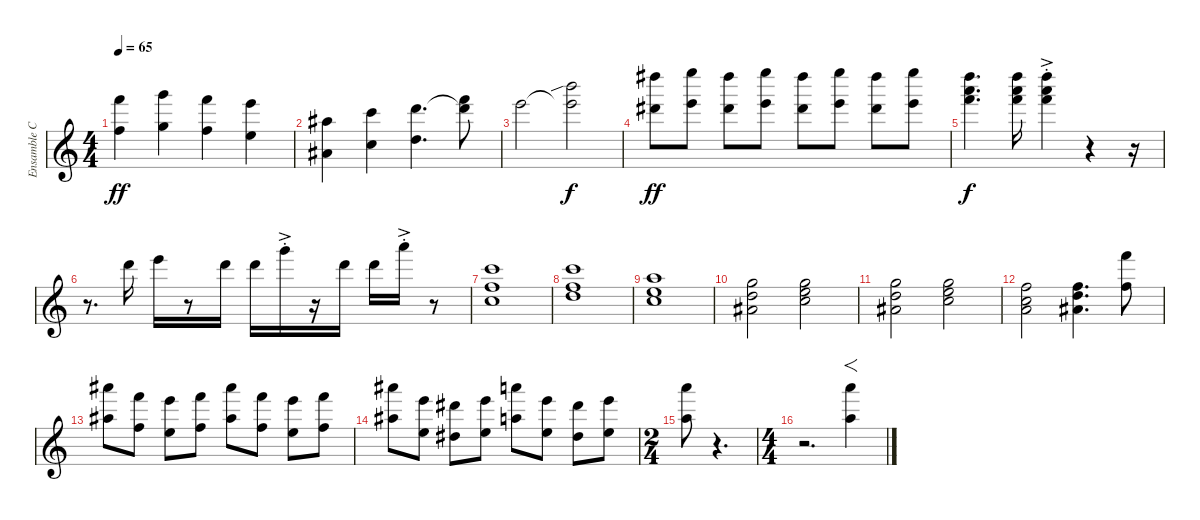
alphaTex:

\track ("Ensamble Cuerdas" "Ensamble C") {instrument stringensemble1}
\staff {score}
\tuning (E4 B3 G3 D3 A2 E2) {hide}
\ts (4 4)
\tempo 65
\clef g2
\ks c
(30.2 32.5).4{dy ff} (32.2 29.4).4 (30.2 32.5).4 (29.2 31.5).4 |
(32.4 30.6).4 (29.3 32.6).4 (31.3 29.5).4{d} (30.2 31.3{t}).8 |
29.2.2 (31.1{sib} 29.2{t}).2{dy f} |
(35.1 32.3).8{dy ff} (36.1 33.3).8 (35.1 32.3).8 (36.1 33.3).8 (35.1 32.3).8 (36.1 33.3).8 (35.1 32.3).8 (36.1 33.3).8 |
(34.1 34.2 34.3).4{d dy f} (34.1 34.2 34.3).16 (34.1{ac st} 34.2{ac st} 34.3{ac st}).4 r.4 r.16 |
r.8{d} 22.1.16 24.1.16 r.8 22.1.16 22.1.16 27.1{ac st}.16 r.16 22.1.16 22.1.16 29.1{ac st}.16 r.8 |
(20.1 18.2 17.3).1 |
(20.1 18.2 19.3).1 |
(17.1 17.2 17.3).1 |
(15.1 15.2 15.3).2 (12.1 13.2 24.3).2 |
(15.1 15.2 15.3).2 (12.1 13.2 24.3).2 |
(18.2 17.3 19.4).2 (18.2 19.3 20.4).4{d} (25.1 18.2).8 |
(30.1 23.2).8 (25.1 27.4).8 (24.1 26.4).8 (25.1 27.4).8 (30.1 27.3).8 (30.2 27.4).8 (29.2 26.4).8 (25.1 27.4).8 |
(30.1 27.3).8 (29.2 26.4).8 (28.2 25.4).8 (24.1 26.4).8 (29.1 26.3).8 (29.2 26.4).8 (28.2 25.4).8 (24.1 26.4).8 |
\ts (2 4)
(29.1 26.3).8 r.4{d} |
\ts (4 4)
r.2{d} (29.1 31.4).4{f}
